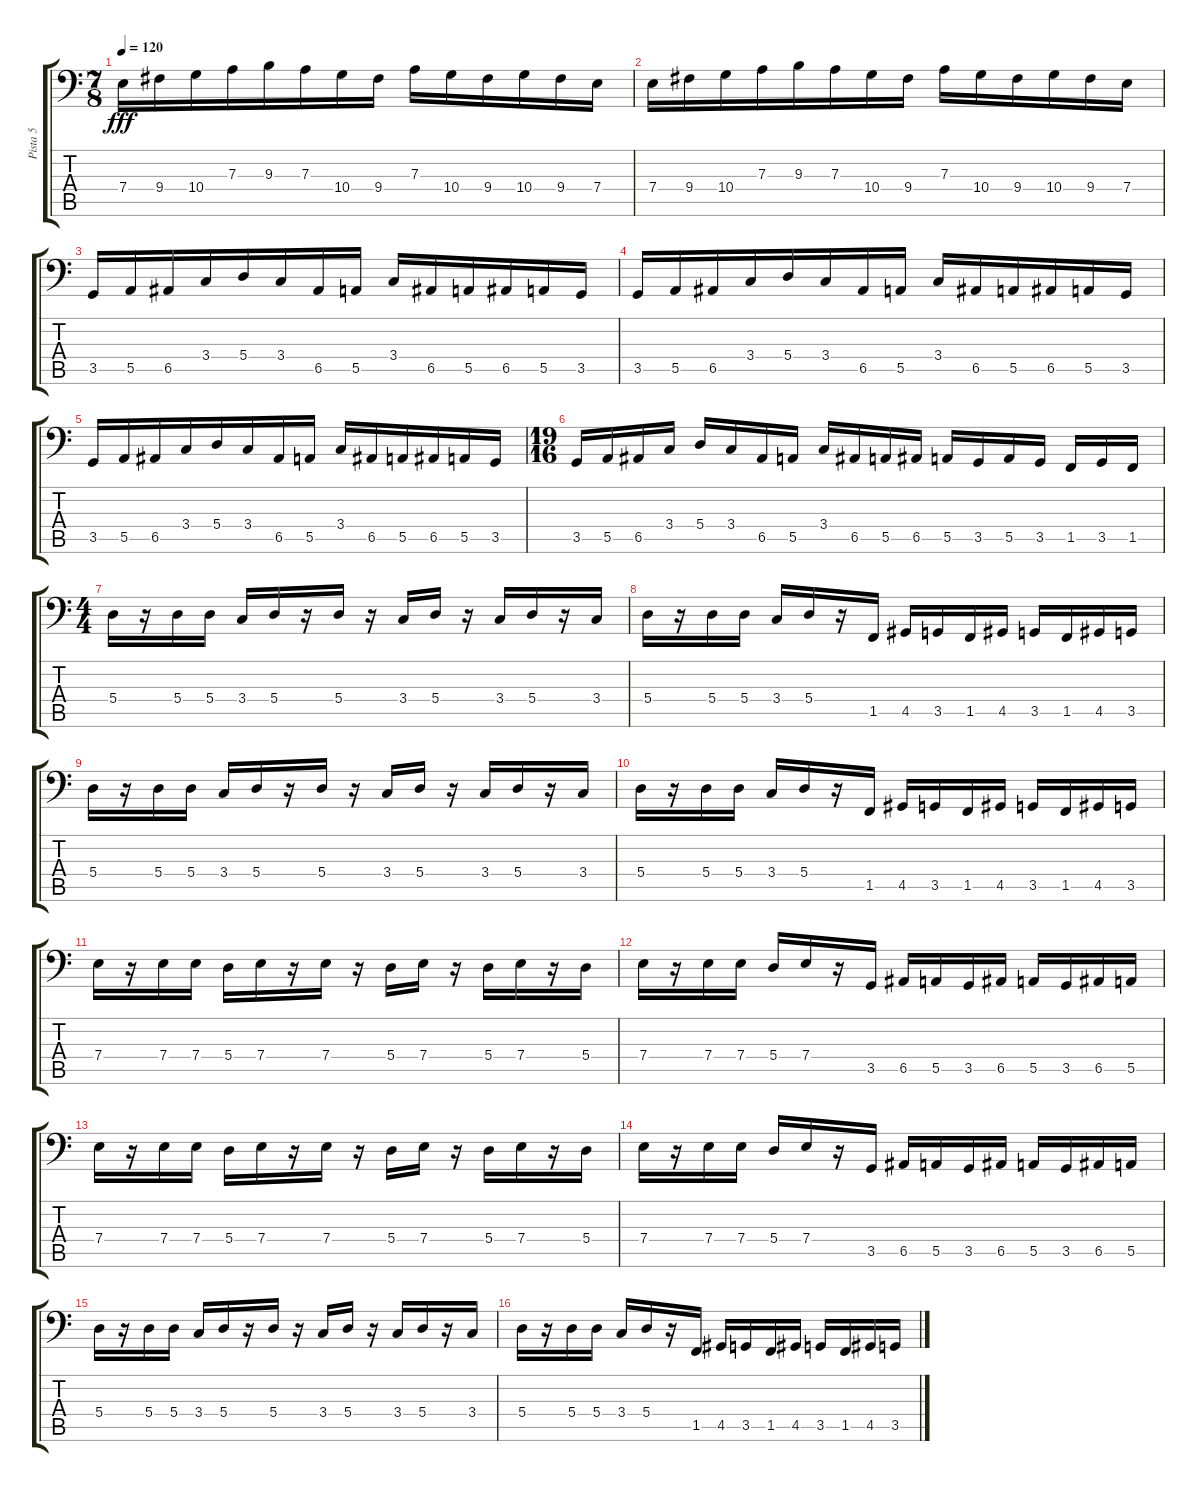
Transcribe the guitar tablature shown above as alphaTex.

\track ("Pista 5" "Pista 5") {instrument electricbassfinger}
\staff {score tabs}
\tuning (C3 G2 D2 A1 E1 B0) {hide}
\ts (7 8)
\tempo 120
\clef f4
\ks c
7.4.16{dy fff} 9.4.16 10.4.16 7.3.16 9.3.16 7.3.16 10.4.16 9.4.16 7.3.16 10.4.16 9.4.16 10.4.16 9.4.16 7.4.16 |
7.4.16 9.4.16 10.4.16 7.3.16 9.3.16 7.3.16 10.4.16 9.4.16 7.3.16 10.4.16 9.4.16 10.4.16 9.4.16 7.4.16 |
3.5.16 5.5.16 6.5.16 3.4.16 5.4.16 3.4.16 6.5.16 5.5.16 3.4.16 6.5.16 5.5.16 6.5.16 5.5.16 3.5.16 |
3.5.16 5.5.16 6.5.16 3.4.16 5.4.16 3.4.16 6.5.16 5.5.16 3.4.16 6.5.16 5.5.16 6.5.16 5.5.16 3.5.16 |
3.5.16 5.5.16 6.5.16 3.4.16 5.4.16 3.4.16 6.5.16 5.5.16 3.4.16 6.5.16 5.5.16 6.5.16 5.5.16 3.5.16 |
\ts (19 16)
3.5.16 5.5.16 6.5.16 3.4.16 5.4.16 3.4.16 6.5.16 5.5.16 3.4.16 6.5.16 5.5.16 6.5.16 5.5.16 3.5.16 5.5.16 3.5.16 1.5.16 3.5.16 1.5.16 |
\ts (4 4)
5.4.16 r.16 5.4.16 5.4.16 3.4.16 5.4.16 r.16 5.4.16 r.16 3.4.16 5.4.16 r.16 3.4.16 5.4.16 r.16 3.4.16 |
5.4.16 r.16 5.4.16 5.4.16 3.4.16 5.4.16 r.16 1.5.16 4.5.16 3.5.16 1.5.16 4.5.16 3.5.16 1.5.16 4.5.16 3.5.16 |
5.4.16 r.16 5.4.16 5.4.16 3.4.16 5.4.16 r.16 5.4.16 r.16 3.4.16 5.4.16 r.16 3.4.16 5.4.16 r.16 3.4.16 |
5.4.16 r.16 5.4.16 5.4.16 3.4.16 5.4.16 r.16 1.5.16 4.5.16 3.5.16 1.5.16 4.5.16 3.5.16 1.5.16 4.5.16 3.5.16 |
7.4.16 r.16 7.4.16 7.4.16 5.4.16 7.4.16 r.16 7.4.16 r.16 5.4.16 7.4.16 r.16 5.4.16 7.4.16 r.16 5.4.16 |
7.4.16 r.16 7.4.16 7.4.16 5.4.16 7.4.16 r.16 3.5.16 6.5.16 5.5.16 3.5.16 6.5.16 5.5.16 3.5.16 6.5.16 5.5.16 |
7.4.16 r.16 7.4.16 7.4.16 5.4.16 7.4.16 r.16 7.4.16 r.16 5.4.16 7.4.16 r.16 5.4.16 7.4.16 r.16 5.4.16 |
7.4.16 r.16 7.4.16 7.4.16 5.4.16 7.4.16 r.16 3.5.16 6.5.16 5.5.16 3.5.16 6.5.16 5.5.16 3.5.16 6.5.16 5.5.16 |
5.4.16 r.16 5.4.16 5.4.16 3.4.16 5.4.16 r.16 5.4.16 r.16 3.4.16 5.4.16 r.16 3.4.16 5.4.16 r.16 3.4.16 |
5.4.16 r.16 5.4.16 5.4.16 3.4.16 5.4.16 r.16 1.5.16 4.5.16 3.5.16 1.5.16 4.5.16 3.5.16 1.5.16 4.5.16 3.5.16
